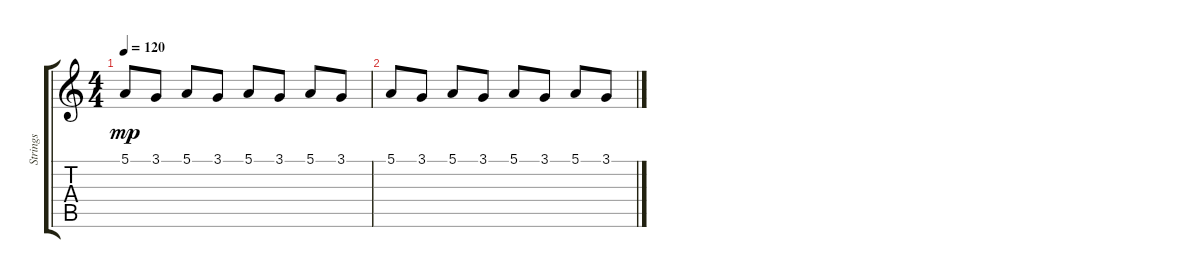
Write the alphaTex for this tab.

\track ("Strings" "Strings") {instrument stringensemble1}
\staff {score tabs}
\tuning (E4 B3 G3 D3 A2 E2) {hide}
\ts (4 4)
\tempo 120
\clef g2
\ks c
5.1.8{dy mp} 3.1.8 5.1.8 3.1.8 5.1.8 3.1.8 5.1.8 3.1.8 |
5.1.8 3.1.8 5.1.8 3.1.8 5.1.8 3.1.8 5.1.8 3.1.8
